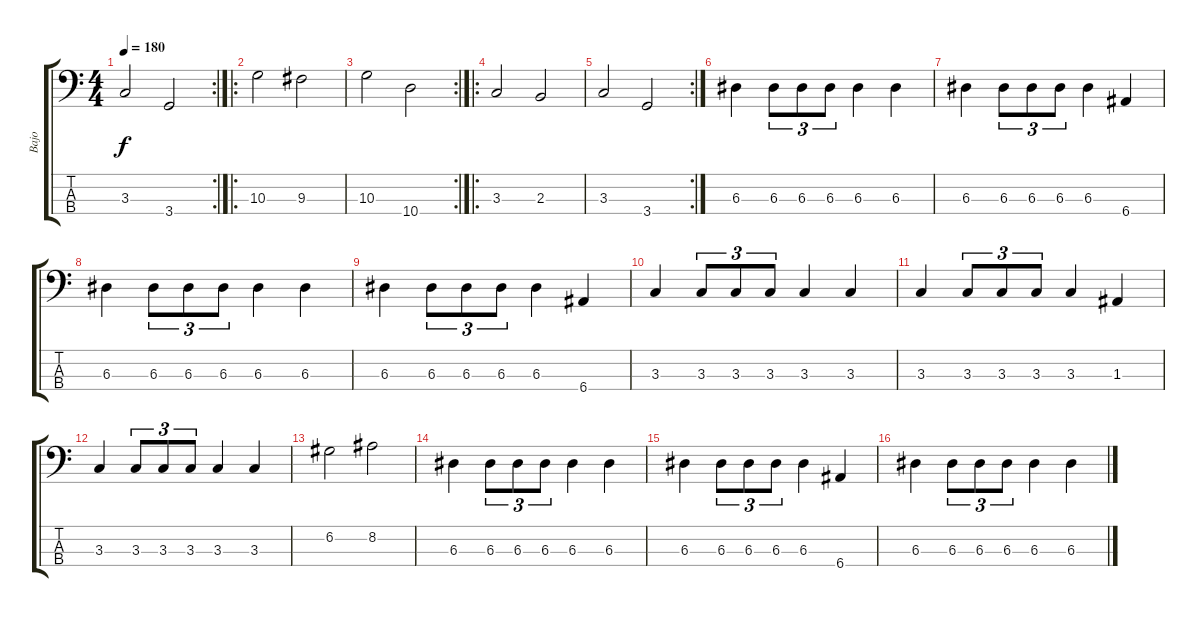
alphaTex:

\track ("Bajo" "Bajo") {instrument electricbassfinger}
\staff {score tabs}
\tuning (G2 D2 A1 E1) {hide}
\rc 2
\ts (4 4)
\tempo 180
\clef f4
\ks c
3.3.2{dy f} 3.4.2 |
\ro
10.3.2 9.3.2 |
\rc 2
10.3.2 10.4.2 |
\ro
3.3.2 2.3.2 |
\rc 2
3.3.2 3.4.2 |
6.3.4 6.3.8{tu (3 2)} 6.3.8{tu (3 2)} 6.3.8{tu (3 2)} 6.3.4 6.3.4 |
6.3.4 6.3.8{tu (3 2)} 6.3.8{tu (3 2)} 6.3.8{tu (3 2)} 6.3.4 6.4.4 |
6.3.4 6.3.8{tu (3 2)} 6.3.8{tu (3 2)} 6.3.8{tu (3 2)} 6.3.4 6.3.4 |
6.3.4 6.3.8{tu (3 2)} 6.3.8{tu (3 2)} 6.3.8{tu (3 2)} 6.3.4 6.4.4 |
3.3.4 3.3.8{tu (3 2)} 3.3.8{tu (3 2)} 3.3.8{tu (3 2)} 3.3.4 3.3.4 |
3.3.4 3.3.8{tu (3 2)} 3.3.8{tu (3 2)} 3.3.8{tu (3 2)} 3.3.4 1.3.4 |
3.3.4 3.3.8{tu (3 2)} 3.3.8{tu (3 2)} 3.3.8{tu (3 2)} 3.3.4 3.3.4 |
6.2.2 8.2.2 |
6.3.4 6.3.8{tu (3 2)} 6.3.8{tu (3 2)} 6.3.8{tu (3 2)} 6.3.4 6.3.4 |
6.3.4 6.3.8{tu (3 2)} 6.3.8{tu (3 2)} 6.3.8{tu (3 2)} 6.3.4 6.4.4 |
6.3.4 6.3.8{tu (3 2)} 6.3.8{tu (3 2)} 6.3.8{tu (3 2)} 6.3.4 6.3.4
